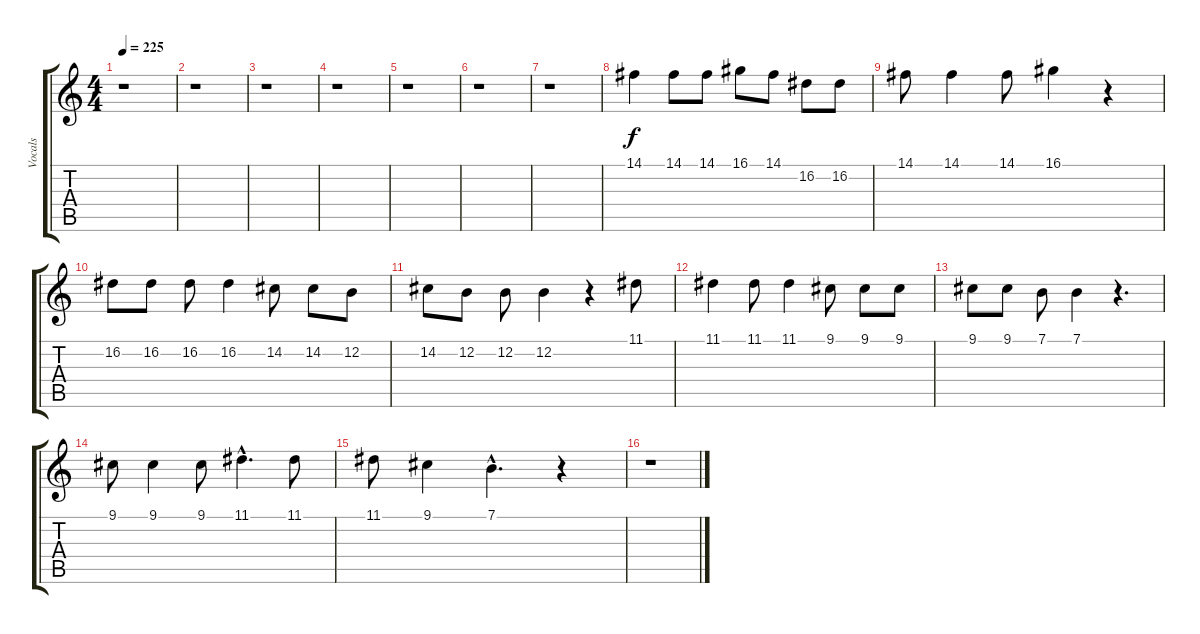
\track ("Vocals" "Vocals") {instrument baritonesax}
\staff {score tabs}
\tuning (E4 B3 G3 D3 A2 E2) {hide}
\ts (4 4)
\tempo 225
\clef g2
\ks c
r.1{dy f} |
r.1 |
r.1 |
r.1 |
r.1 |
r.1 |
r.1 |
14.1.4 14.1.8 14.1.8 16.1.8 14.1.8 16.2.8 16.2.8 |
14.1.8 14.1.4 14.1.8 16.1.4 r.4 |
16.2.8 16.2.8 16.2.8 16.2.4 14.2.8 14.2.8 12.2.8 |
14.2.8 12.2.8 12.2.8 12.2.4 r.4 11.1.8 |
11.1.4 11.1.8 11.1.4 9.1.8 9.1.8 9.1.8 |
9.1.8 9.1.8 7.1.8 7.1.4 r.4{d} |
9.1.8 9.1.4 9.1.8 11.1{hac}.4{d} 11.1.8 |
11.1.8 9.1.4 7.1{hac}.4{d} r.4 |
r.1
